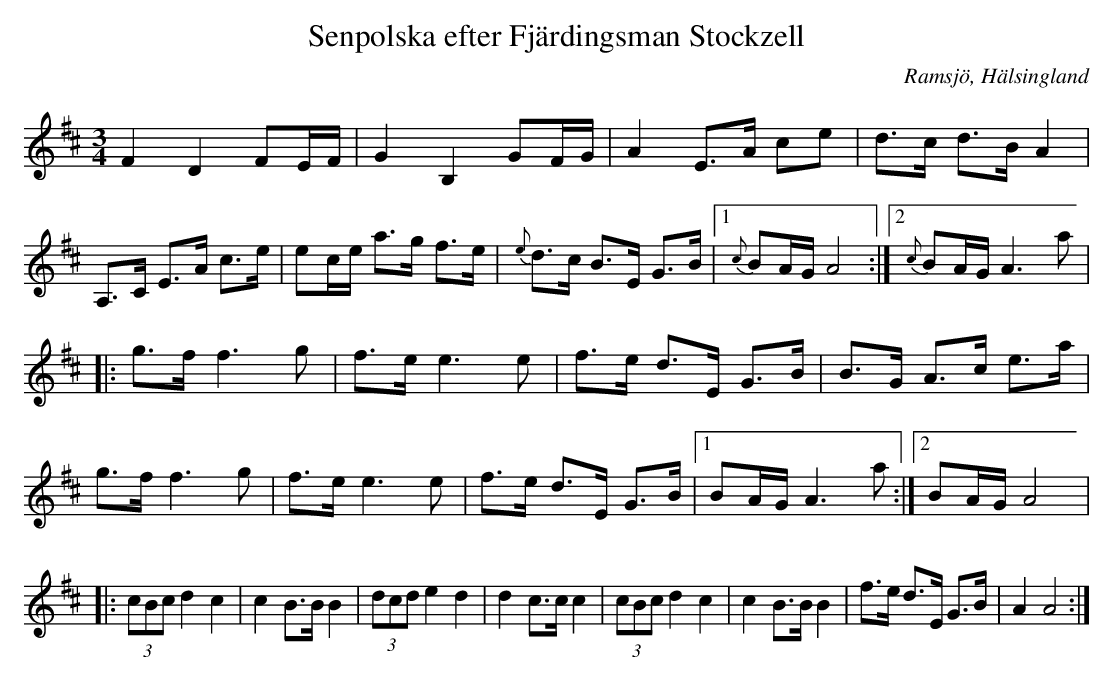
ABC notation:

X:1
T: Senpolska efter Fjärdingsman Stockzell
O: Ramsjö, Hälsingland
M:3/4
L:1/8
K:D
F2 D2 FE/F/|G2 B,2 GF/G/|A2 E>A ce|d>c d>B A2|A,>C E>A c>e|ec/e/ a>g f>e| {e}d>c B>E G>B |1 {c}BA/G/ A4:|2{c}BA/G/ A2>a2|
|:g>f f2>g2|f>e e2>e2|f>e d>E G>B|B>G A>c e>a|g>f f2>g2|f>e e2>e2|f>e d>E G>B|1 BA/G/ A2>a2:|2 BA/G/ A4|
|:(3cBc d2 c2|c2 B>B B2|(3dcd e2 d2|d2 c>c c2|(3cBc d2 c2|c2 B>B B2|f>e d>E G>B|A2 A4:|
